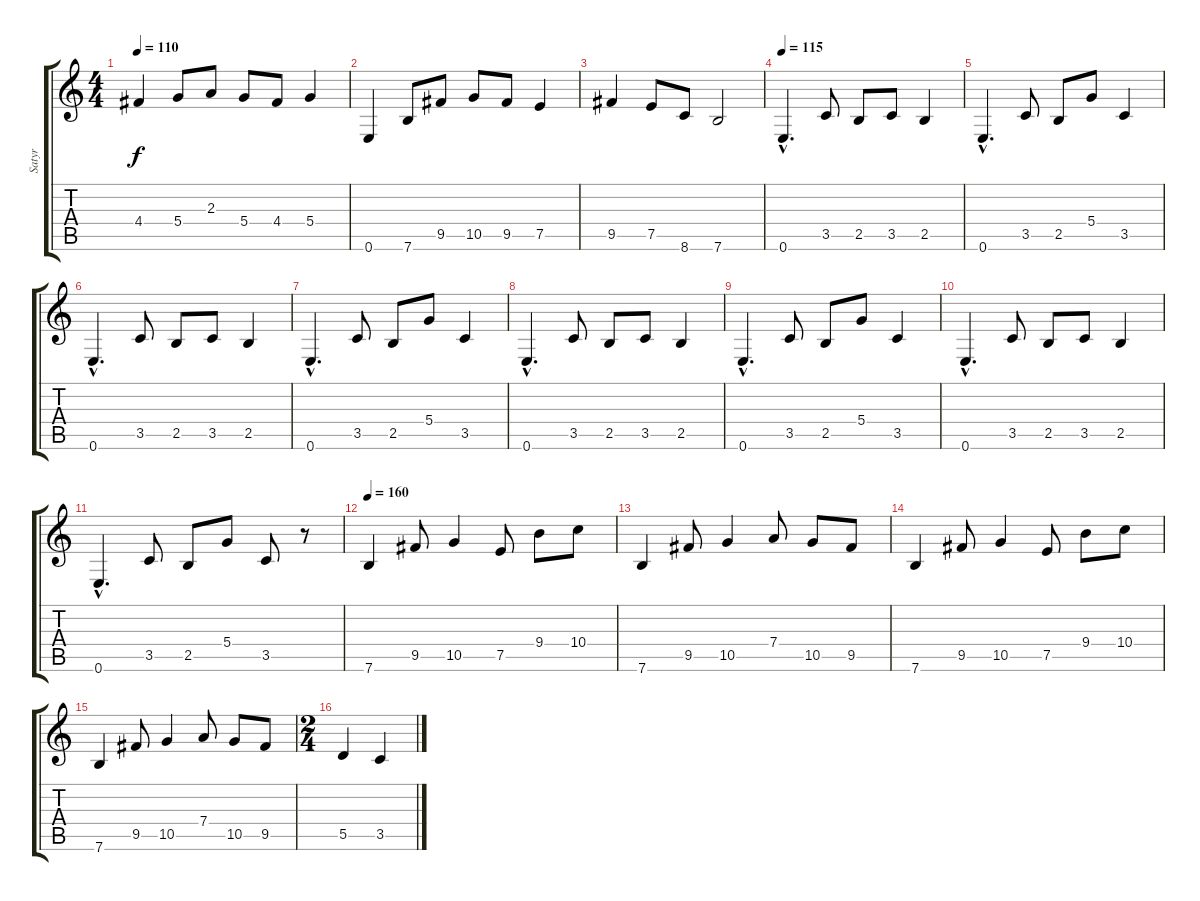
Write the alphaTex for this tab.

\track ("Satyr" "Satyr") {instrument overdrivenguitar}
\staff {score tabs}
\tuning (E4 B3 G3 D3 A2 E2) {hide}
\ts (4 4)
\tempo 110
\clef g2
\ks c
4.4.4{dy f} 5.4.8 2.3.8 5.4.8 4.4.8 5.4.4 |
0.6.4 7.6.8 9.5.8 10.5.8 9.5.8 7.5.4 |
9.5.4 7.5.8 8.6.8 7.6.2 |
\tempo 115
0.6{hac}.4{d} 3.5.8 2.5.8 3.5.8 2.5.4 |
0.6{hac}.4{d} 3.5.8 2.5.8 5.4.8 3.5.4 |
0.6{hac}.4{d} 3.5.8 2.5.8 3.5.8 2.5.4 |
0.6{hac}.4{d} 3.5.8 2.5.8 5.4.8 3.5.4 |
0.6{hac}.4{d} 3.5.8 2.5.8 3.5.8 2.5.4 |
0.6{hac}.4{d} 3.5.8 2.5.8 5.4.8 3.5.4 |
0.6{hac}.4{d} 3.5.8 2.5.8 3.5.8 2.5.4 |
0.6{hac}.4{d} 3.5.8 2.5.8 5.4.8 3.5.8 r.8 |
\tempo 160
7.6.4{balance 0} 9.5.8 10.5.4 7.5.8 9.4.8 10.4.8 |
7.6.4 9.5.8 10.5.4 7.4.8 10.5.8 9.5.8 |
7.6.4 9.5.8 10.5.4 7.5.8 9.4.8 10.4.8 |
7.6.4 9.5.8 10.5.4 7.4.8 10.5.8 9.5.8 |
\ts (2 4)
5.5.4 3.5.4
